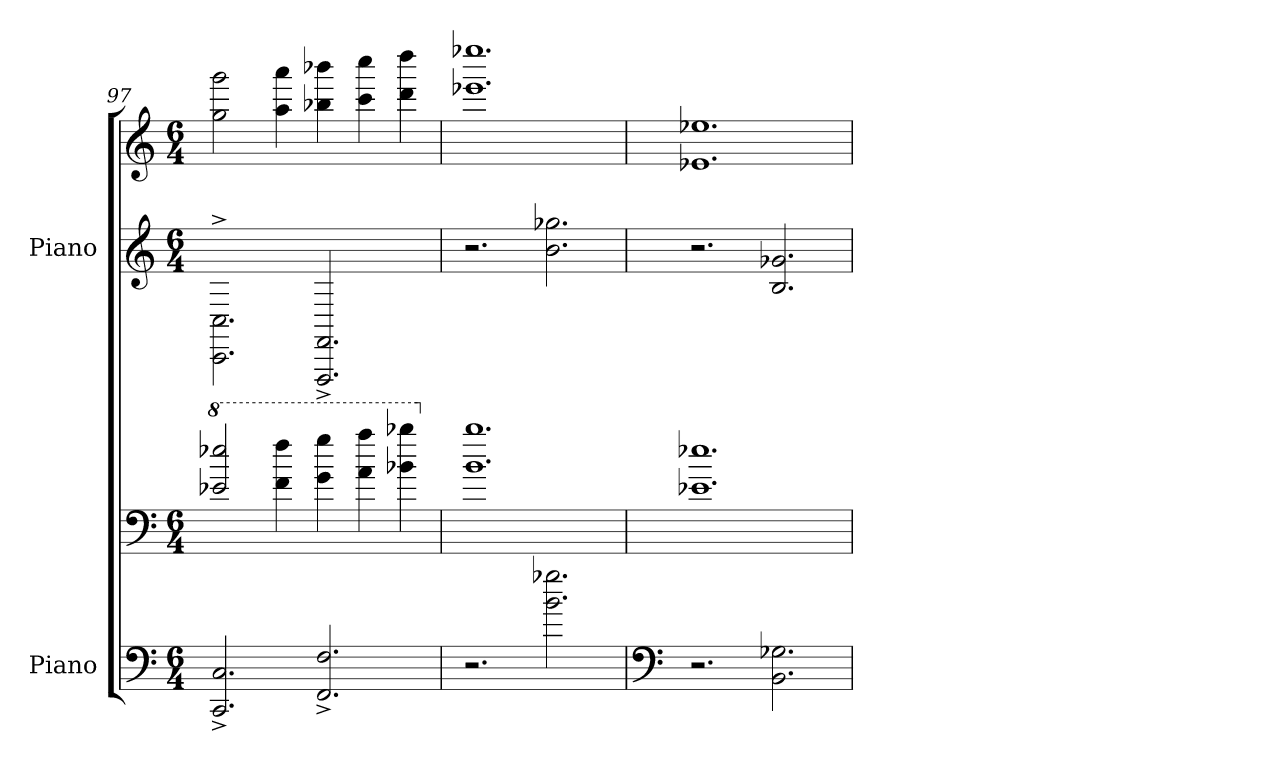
**kern	**kern	**kern	**kern
*part2	*part2	*part1	*part1
*staff4	*staff3	*staff2	*staff1
*I"Piano	*	*I"Piano	*
*I'Pno.	*	*I'Pno.	*
*clefF4	*clefF4	*clefG2	*clefG2
*k[]	*k[]	*k[]	*k[]
*M6/4	*M6/4	*M6/4	*M6/4
*	*8va	*	*
=97	=97	=97	=97
2.CC/^ 2.C/^	2ee-X/ 2eee-X/	2.CC\^ 2.C\^	2gg\ 2ggg\
.	4ff\ 4fff\	.	4aa\ 4aaa\
2.FF/^ 2.F/^	4gg\ 4ggg\	2.FFF/^ 2.FF/^	4bb-X\ 4bbb-X\
.	4aa\ 4aaa\	.	4ccc\ 4cccc\
.	4bb-X\ 4bbb-X\	.	4ddd\ 4dddd\
=98	=98	=98	=98
*	*X8va	*	*
2.r	1.b 1.bb	2.r	1.eee-X 1.eeee-X
2.b\ 2.gg-X\	.	2.b\ 2.gg-X\	.
=99	=99	=99	=99
*clefF4	*	*	*
2.r	1.e-X 1.ee-X	2.r	1.e-X 1.ee-X
2.BB\ 2.G-X\	.	2.B/ 2.g-X/	.
=	=	=	=
*-	*-	*-	*-
